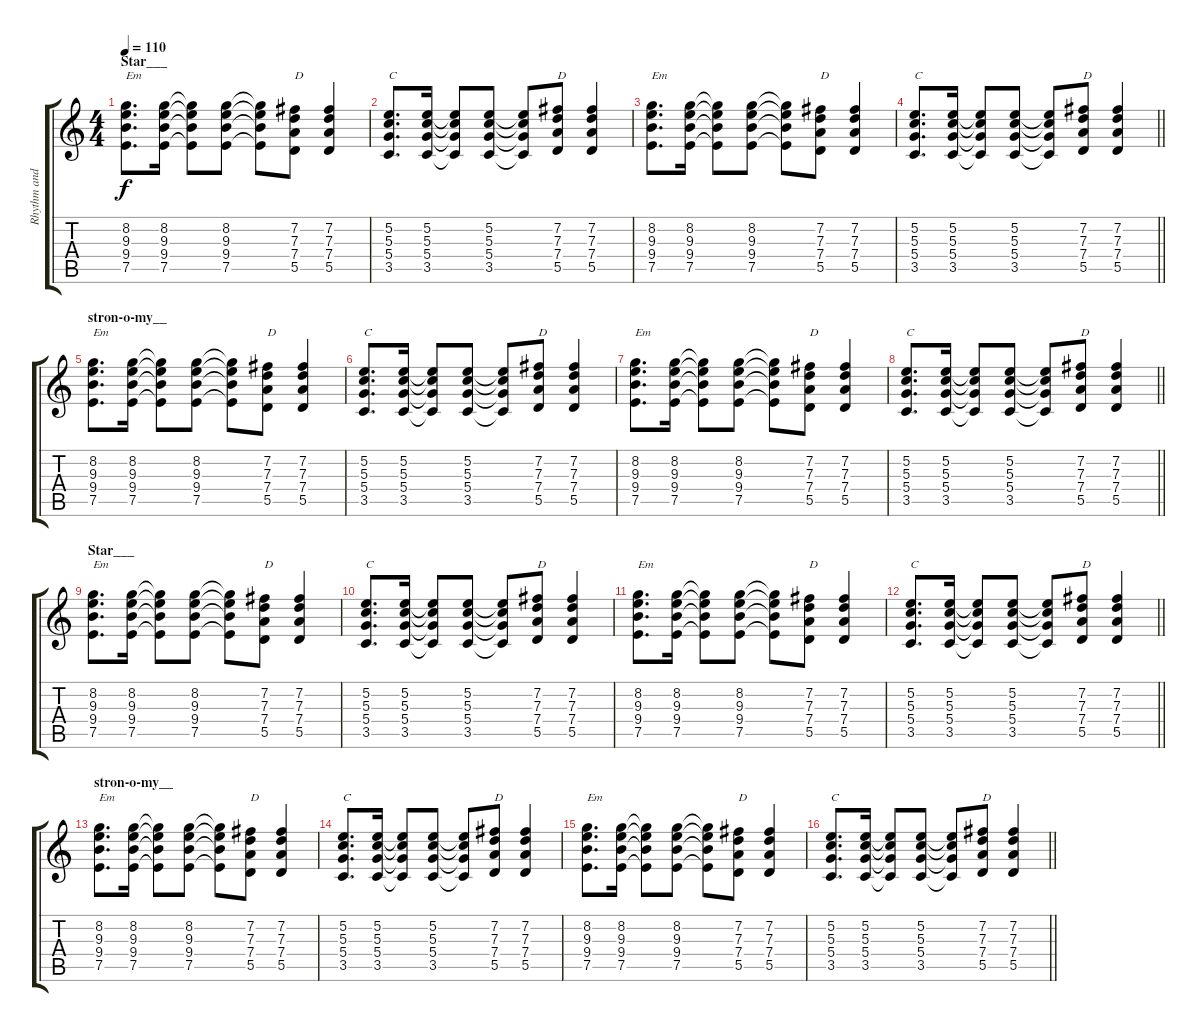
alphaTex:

\track ("Rhythm and Lead Guitar - Buck" "Rhythm and") {instrument overdrivenguitar}
\staff {score tabs}
\tuning (E4 B3 G3 D3 A2 E2) {hide}
\ts (4 4)
\section ("" "Star___")
\tempo 110
\clef g2
\ks c
(8.2 9.3 9.4 7.5).8{d txt "Em" dy f} (8.2 9.3 9.4 7.5).16 (8.2{t} 9.3{t} 9.4{t} 7.5{t}).8 (8.2 9.3 9.4 7.5).8 (8.2{t} 9.3{t} 9.4{t} 7.5{t}).8 (7.2 7.3 7.4 5.5).8{txt "D"} (7.2 7.3 7.4 5.5).4 |
(5.2 5.3 5.4 3.5).8{d txt "C"} (5.2 5.3 5.4 3.5).16 (5.2{t} 5.3{t} 5.4{t} 3.5{t}).8 (5.2 5.3 5.4 3.5).8 (5.2{t} 5.3{t} 5.4{t} 3.5{t}).8 (7.2 7.3 7.4 5.5).8{txt "D"} (7.2 7.3 7.4 5.5).4 |
(8.2 9.3 9.4 7.5).8{d txt "Em"} (8.2 9.3 9.4 7.5).16 (8.2{t} 9.3{t} 9.4{t} 7.5{t}).8 (8.2 9.3 9.4 7.5).8 (8.2{t} 9.3{t} 9.4{t} 7.5{t}).8 (7.2 7.3 7.4 5.5).8{txt "D"} (7.2 7.3 7.4 5.5).4 |
\barLineRight lightlight
(5.2 5.3 5.4 3.5).8{d txt "C"} (5.2 5.3 5.4 3.5).16 (5.2{t} 5.3{t} 5.4{t} 3.5{t}).8 (5.2 5.3 5.4 3.5).8 (5.2{t} 5.3{t} 5.4{t} 3.5{t}).8 (7.2 7.3 7.4 5.5).8{txt "D"} (7.2 7.3 7.4 5.5).4 |
\section ("" "stron-o-my__")
(8.2 9.3 9.4 7.5).8{d txt "Em"} (8.2 9.3 9.4 7.5).16 (8.2{t} 9.3{t} 9.4{t} 7.5{t}).8 (8.2 9.3 9.4 7.5).8 (8.2{t} 9.3{t} 9.4{t} 7.5{t}).8 (7.2 7.3 7.4 5.5).8{txt "D"} (7.2 7.3 7.4 5.5).4 |
(5.2 5.3 5.4 3.5).8{d txt "C"} (5.2 5.3 5.4 3.5).16 (5.2{t} 5.3{t} 5.4{t} 3.5{t}).8 (5.2 5.3 5.4 3.5).8 (5.2{t} 5.3{t} 5.4{t} 3.5{t}).8 (7.2 7.3 7.4 5.5).8{txt "D"} (7.2 7.3 7.4 5.5).4 |
(8.2 9.3 9.4 7.5).8{d txt "Em"} (8.2 9.3 9.4 7.5).16 (8.2{t} 9.3{t} 9.4{t} 7.5{t}).8 (8.2 9.3 9.4 7.5).8 (8.2{t} 9.3{t} 9.4{t} 7.5{t}).8 (7.2 7.3 7.4 5.5).8{txt "D"} (7.2 7.3 7.4 5.5).4 |
\barLineRight lightlight
(5.2 5.3 5.4 3.5).8{d txt "C"} (5.2 5.3 5.4 3.5).16 (5.2{t} 5.3{t} 5.4{t} 3.5{t}).8 (5.2 5.3 5.4 3.5).8 (5.2{t} 5.3{t} 5.4{t} 3.5{t}).8 (7.2 7.3 7.4 5.5).8{txt "D"} (7.2 7.3 7.4 5.5).4 |
\section ("" "Star___")
(8.2 9.3 9.4 7.5).8{d txt "Em"} (8.2 9.3 9.4 7.5).16 (8.2{t} 9.3{t} 9.4{t} 7.5{t}).8 (8.2 9.3 9.4 7.5).8 (8.2{t} 9.3{t} 9.4{t} 7.5{t}).8 (7.2 7.3 7.4 5.5).8{txt "D"} (7.2 7.3 7.4 5.5).4 |
(5.2 5.3 5.4 3.5).8{d txt "C"} (5.2 5.3 5.4 3.5).16 (5.2{t} 5.3{t} 5.4{t} 3.5{t}).8 (5.2 5.3 5.4 3.5).8 (5.2{t} 5.3{t} 5.4{t} 3.5{t}).8 (7.2 7.3 7.4 5.5).8{txt "D"} (7.2 7.3 7.4 5.5).4 |
(8.2 9.3 9.4 7.5).8{d txt "Em"} (8.2 9.3 9.4 7.5).16 (8.2{t} 9.3{t} 9.4{t} 7.5{t}).8 (8.2 9.3 9.4 7.5).8 (8.2{t} 9.3{t} 9.4{t} 7.5{t}).8 (7.2 7.3 7.4 5.5).8{txt "D"} (7.2 7.3 7.4 5.5).4 |
\barLineRight lightlight
(5.2 5.3 5.4 3.5).8{d txt "C"} (5.2 5.3 5.4 3.5).16 (5.2{t} 5.3{t} 5.4{t} 3.5{t}).8 (5.2 5.3 5.4 3.5).8 (5.2{t} 5.3{t} 5.4{t} 3.5{t}).8 (7.2 7.3 7.4 5.5).8{txt "D"} (7.2 7.3 7.4 5.5).4 |
\section ("" "stron-o-my__")
(8.2 9.3 9.4 7.5).8{d txt "Em"} (8.2 9.3 9.4 7.5).16 (8.2{t} 9.3{t} 9.4{t} 7.5{t}).8 (8.2 9.3 9.4 7.5).8 (8.2{t} 9.3{t} 9.4{t} 7.5{t}).8 (7.2 7.3 7.4 5.5).8{txt "D"} (7.2 7.3 7.4 5.5).4 |
(5.2 5.3 5.4 3.5).8{d txt "C"} (5.2 5.3 5.4 3.5).16 (5.2{t} 5.3{t} 5.4{t} 3.5{t}).8 (5.2 5.3 5.4 3.5).8 (5.2{t} 5.3{t} 5.4{t} 3.5{t}).8 (7.2 7.3 7.4 5.5).8{txt "D"} (7.2 7.3 7.4 5.5).4 |
(8.2 9.3 9.4 7.5).8{d txt "Em"} (8.2 9.3 9.4 7.5).16 (8.2{t} 9.3{t} 9.4{t} 7.5{t}).8 (8.2 9.3 9.4 7.5).8 (8.2{t} 9.3{t} 9.4{t} 7.5{t}).8 (7.2 7.3 7.4 5.5).8{txt "D"} (7.2 7.3 7.4 5.5).4 |
\barLineRight lightlight
(5.2 5.3 5.4 3.5).8{d txt "C"} (5.2 5.3 5.4 3.5).16 (5.2{t} 5.3{t} 5.4{t} 3.5{t}).8 (5.2 5.3 5.4 3.5).8 (5.2{t} 5.3{t} 5.4{t} 3.5{t}).8 (7.2 7.3 7.4 5.5).8{txt "D"} (7.2 7.3 7.4 5.5).4
